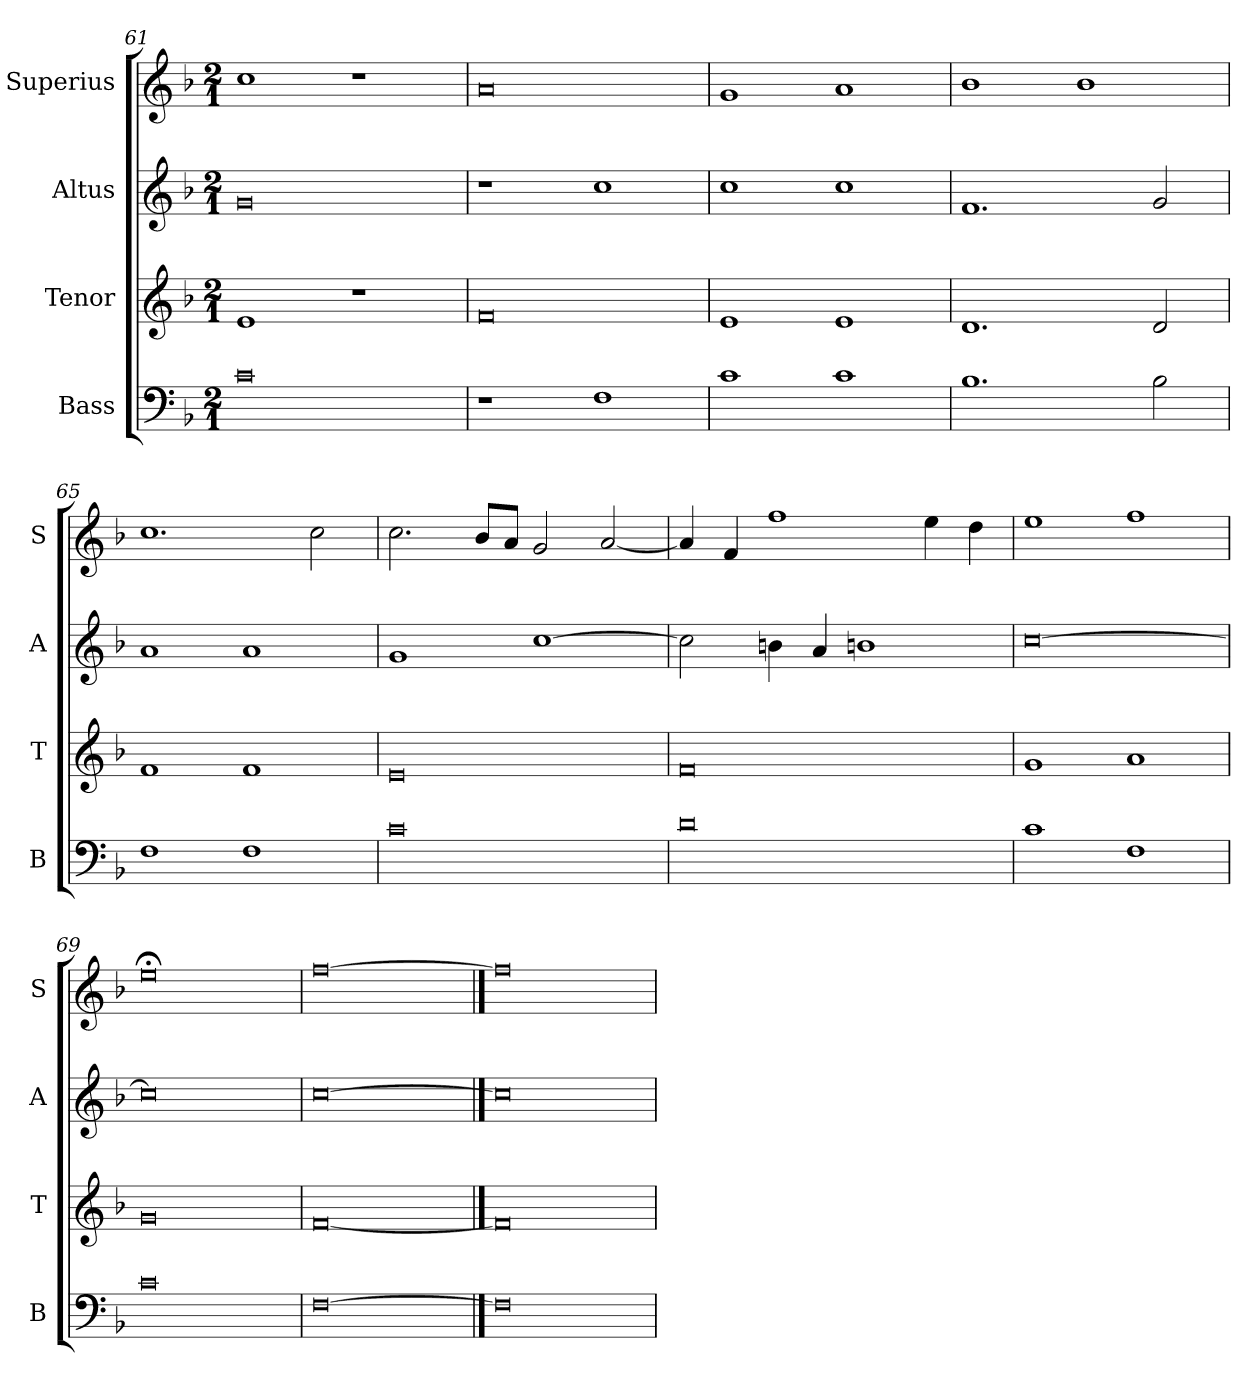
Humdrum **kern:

**kern	**kern	**kern	**kern
*part4	*part3	*part2	*part1
*staff4	*staff3	*staff2	*staff1
*I"Bass	*I"Tenor	*I"Altus	*I"Superius
*I'B	*I'T	*I'A	*I'S
*clefF4	*clefG2	*clefG2	*clefG2
*k[b-]	*k[b-]	*k[b-]	*k[b-]
*F:	*F:	*F:	*F:
*M2/1	*M2/1	*M2/1	*M2/1
=61	=61	=61	=61
0c	1e	0g	1cc
.	1r	.	1r
=62	=62	=62	=62
1r	0f	1r	0a
1F	.	1cc	.
=63	=63	=63	=63
1c	1e	1cc	1g
1c	1e	1cc	1a
=64	=64	=64	=64
1.B-	1.d	1.f	1b-
.	.	.	1b-
2B-	2d	2g	.
=65	=65	=65	=65
1F	1f	1a	1.cc
1F	1f	1a	.
.	.	.	2cc
=66	=66	=66	=66
0c	0e	1g	2.cc
.	.	.	8b-L
.	.	.	8aJ
.	.	[1cc	2g
.	.	.	[2a
=67	=67	=67	=67
0d	0f	2cc]	4a]
.	.	.	4f
.	.	4bn	1ff
.	.	4a	.
.	.	1bn	.
.	.	.	4ee
.	.	.	4dd
=68	=68	=68	=68
1c	1g	[0cc	1ee
1F	1a	.	1ff
=69	=69	=69	=69
0c	0g	0cc]	0ee;<
=70	=70	=70	=70
[0F	[0f	[0cc	[0ff
==71	==71	==71	==71
0F]	0f]	0cc]	0ff]
=	=	=	=
*-	*-	*-	*-
